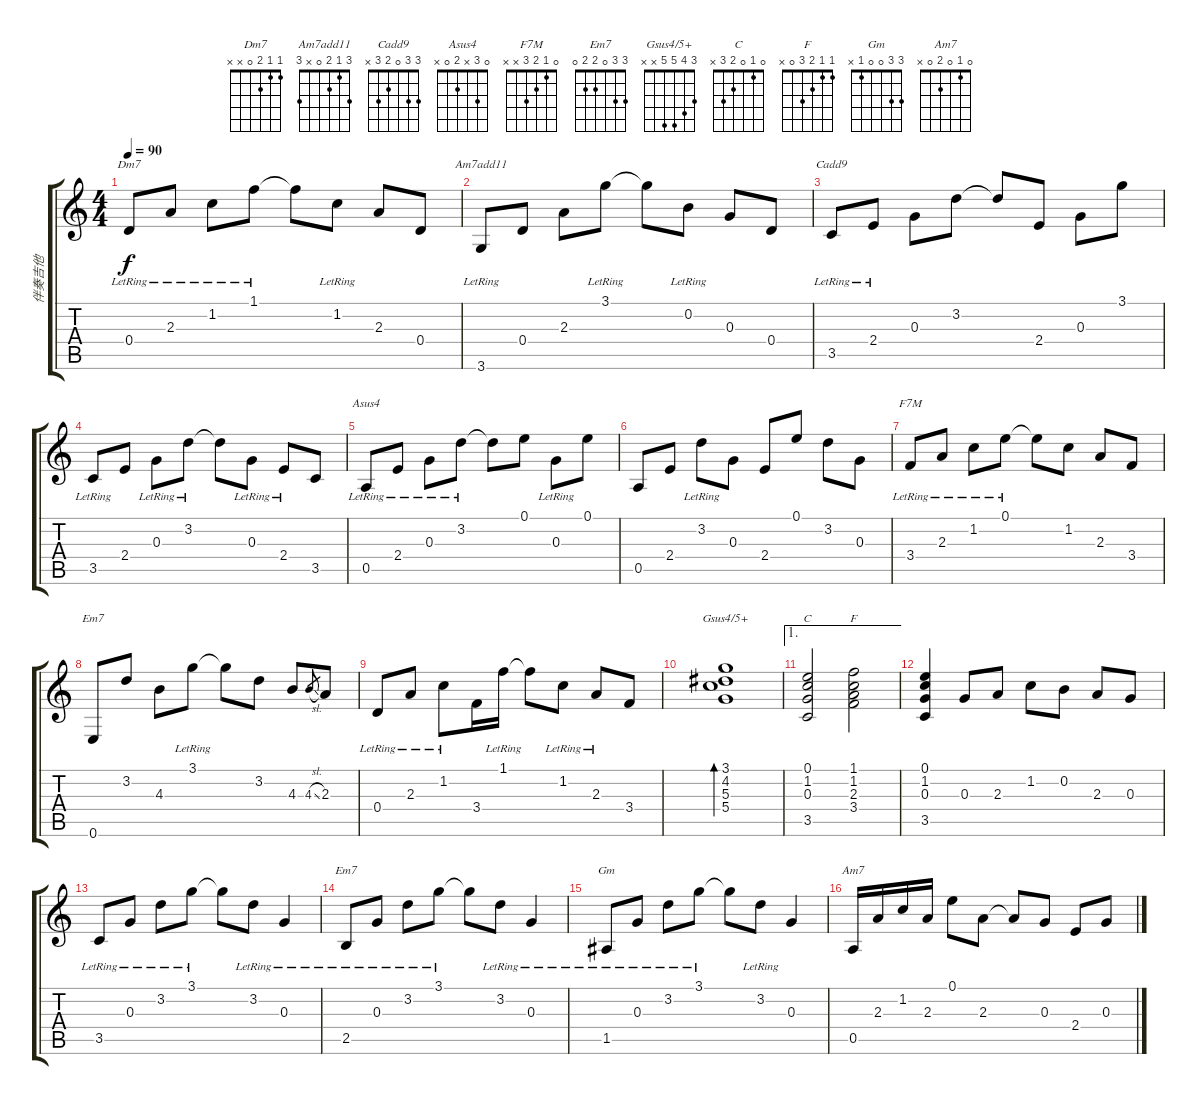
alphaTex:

\track ("伴奏吉他" "伴奏吉他") {instrument acousticguitarnylon}
\staff {score tabs}
\tuning (E4 B3 G3 D3 A2 E2) {hide}
\chord ("Dm7" 1 1 2 0 x x)
\chord ("Am7add11" 3 1 2 0 x 3)
\chord ("Cadd9" 3 3 0 2 3 x)
\chord ("Asus4" 0 3 x 2 0 x)
\chord ("F7M" 0 1 2 3 x x)
\chord ("Em7" 3 3 4 x x 0)
\chord ("Gsus4/5+" 3 4 5 5 x x)
\chord ("C" 0 1 0 2 3 x)
\chord ("F" 1 1 2 3 0 x)
\chord ("Em7" 3 3 0 2 2 0)
\chord ("Gm" 3 3 0 0 1 x)
\chord ("Am7" 0 1 0 2 0 x)
\ts (4 4)
\tempo 90
\clef g2
\ks c
0.4{lr}.8{ch "Dm7" dy f} 2.3{lr}.8 1.2{lr}.8 1.1{lr}.8 1.1{t}.8 1.2{lr}.8 2.3.8 0.4.8 |
3.6{lr}.8{ch "Am7add11"} 0.4.8 2.3.8 3.1{lr}.8 3.1{t}.8 0.2{lr}.8 0.3.8 0.4.8 |
3.5{lr}.8{ch "Cadd9"} 2.4{lr}.8 0.3.8 3.2.8 3.2{t}.8 2.4.8 0.3.8 3.1.8 |
3.5{lr}.8 2.4.8 0.3{lr}.8 3.2{lr}.8 3.2{t}.8 0.3{lr}.8 2.4{lr}.8 3.5.8 |
0.5{lr}.8{ch "Asus4"} 2.4{lr}.8 0.3{lr}.8 3.2{lr}.8 3.2{t}.8 0.1.8 0.3{lr}.8 0.1.8 |
0.5.8 2.4.8 3.2{lr}.8 0.3.8 2.4.8 0.1.8 3.2.8 0.3.8 |
3.4{lr}.8{ch "F7M"} 2.3{lr}.8 1.2{lr}.8 0.1{lr}.8 0.1{t}.8 1.2.8 2.3.8 3.4.8 |
0.6.8{ch "Em7"} 3.2.8 4.3.8 3.1{lr}.8 3.1{t}.8 3.2.8 4.3.8 4.3{sl}.8{gr} 2.3.8 |
0.4{lr}.8 2.3{lr}.8 1.2{lr}.8 3.4.16 1.1{lr}.16 1.1{t}.8 1.2{lr}.8 2.3{lr}.8 3.4.8 |
(3.1 4.2 5.3 5.4).1{bd 120 ch "Gsus4/5+"} |
\ae 1
(0.1 1.2 0.3 3.5).2{ch "C"} (1.1 1.2 2.3 3.4).2{ch "F"} |
(0.1 1.2 0.3 3.5).4 0.3.8 2.3.8 1.2.8 0.2.8 2.3.8 0.3.8 |
3.5{lr}.8 0.3{lr}.8 3.2{lr}.8 3.1{lr}.8 3.1{t}.8 3.2{lr}.8 0.3{lr}.4 |
2.5{lr}.8{ch "Em7"} 0.3{lr}.8 3.2{lr}.8 3.1{lr}.8 3.1{t}.8 3.2{lr}.8 0.3{lr}.4 |
1.5{lr}.8{ch "Gm"} 0.3{lr}.8 3.2{lr}.8 3.1{lr}.8 3.1{t}.8 3.2{lr}.8 0.3.4 |
0.5.16{ch "Am7"} 2.3.16 1.2.16 2.3.16 0.1.8 2.3.8 2.3{t}.8 0.3.8 2.4.8 0.3.8
